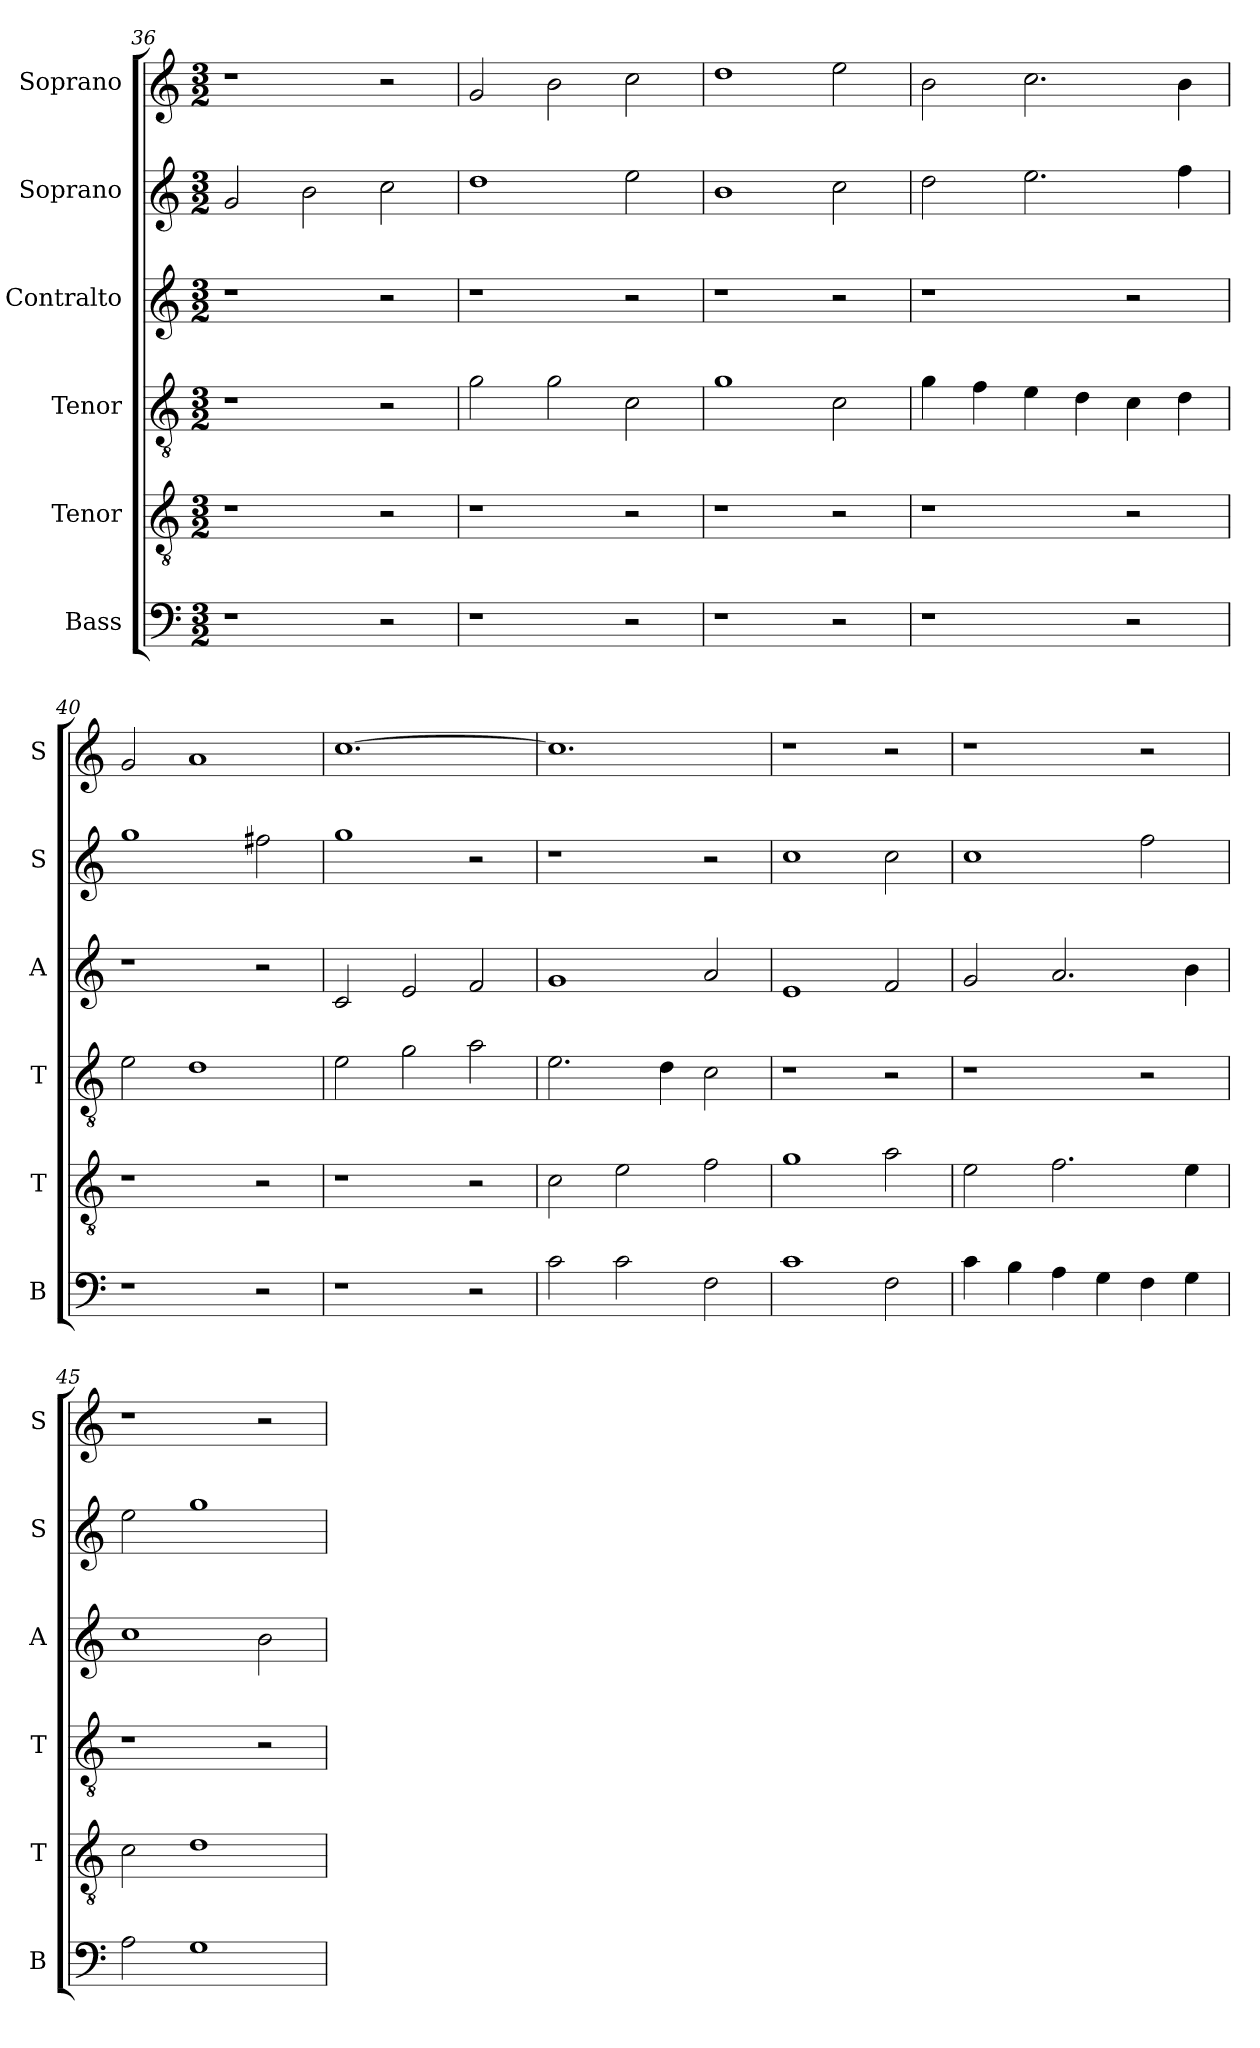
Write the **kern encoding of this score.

**kern	**kern	**kern	**kern	**kern	**kern
*part6	*part5	*part4	*part3	*part2	*part1
*staff6	*staff5	*staff4	*staff3	*staff2	*staff1
*I"Bass	*I"Tenor	*I"Tenor	*I"Contralto	*I"Soprano	*I"Soprano
*I'B	*I'T	*I'T	*I'A	*I'S	*I'S
*clefF4	*clefGv2	*clefGv2	*clefG2	*clefG2	*clefG2
*k[]	*k[]	*k[]	*k[]	*k[]	*k[]
*G:mix	*G:mix	*G:mix	*G:mix	*G:mix	*G:mix
*M3/2	*M3/2	*M3/2	*M3/2	*M3/2	*M3/2
=36	=36	=36	=36	=36	=36
1r	1r	1r	1r	2g	1r
.	.	.	.	2b	.
2r	2r	2r	2r	2cc	2r
=37	=37	=37	=37	=37	=37
1r	1r	2g	1r	1dd	2g
.	.	2g	.	.	2b
2r	2r	2c	2r	2ee	2cc
=38	=38	=38	=38	=38	=38
1r	1r	1g	1r	1b	1dd
2r	2r	2c	2r	2cc	2ee
=39	=39	=39	=39	=39	=39
1r	1r	4g	1r	2dd	2b
.	.	4f	.	.	.
.	.	4e	.	2.ee	2.cc
.	.	4d	.	.	.
2r	2r	4c	2r	.	.
.	.	4d	.	4ff	4b
=40	=40	=40	=40	=40	=40
1r	1r	2e	1r	1gg	2g
.	.	1d	.	.	1a
2r	2r	.	2r	2ff#X	.
=41	=41	=41	=41	=41	=41
1r	1r	2e	2c	1gg	[1.cc
.	.	2g	2e	.	.
2r	2r	2a	2f	2r	.
=42	=42	=42	=42	=42	=42
2c	2c	2.e	1g	1r	1.cc]
2c	2e	.	.	.	.
.	.	4d	.	.	.
2F	2f	2c	2a	2r	.
=43	=43	=43	=43	=43	=43
1c	1g	1r	1e	1cc	1r
2F	2a	2r	2f	2cc	2r
=44	=44	=44	=44	=44	=44
4c	2e	1r	2g	1cc	1r
4B	.	.	.	.	.
4A	2.f	.	2.a	.	.
4G	.	.	.	.	.
4F	.	2r	.	2ff	2r
4G	4e	.	4b	.	.
=45	=45	=45	=45	=45	=45
2A	2c	1r	1cc	2ee	1r
1G	1d	.	.	1gg	.
.	.	2r	2b	.	2r
=	=	=	=	=	=
*-	*-	*-	*-	*-	*-
